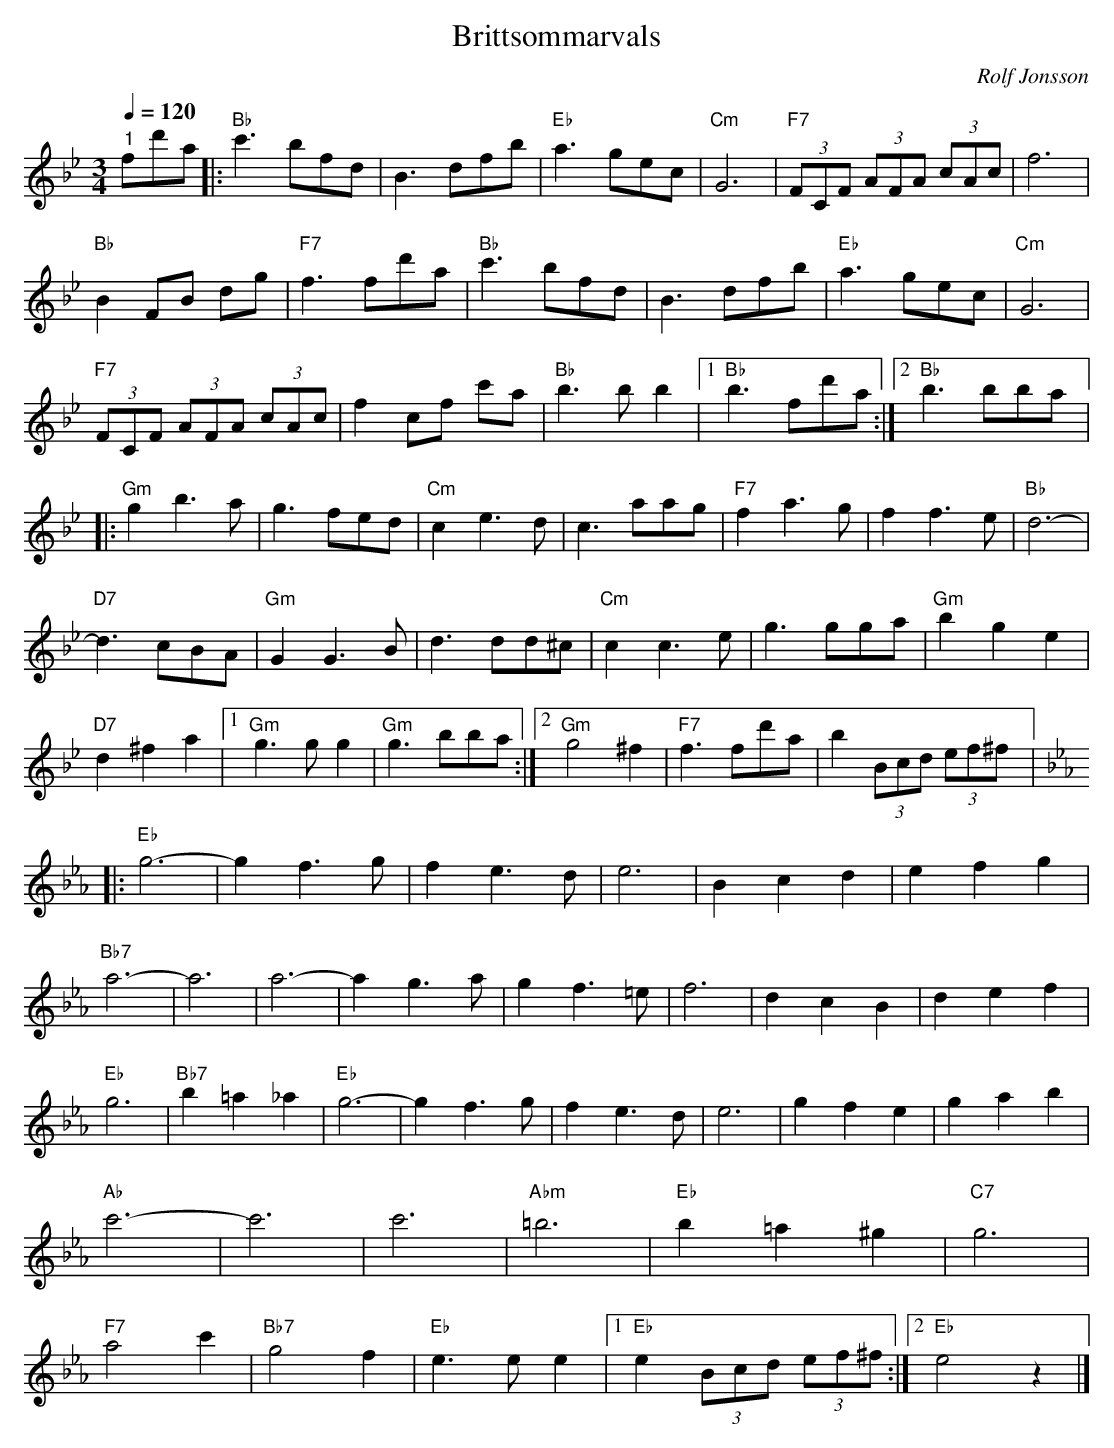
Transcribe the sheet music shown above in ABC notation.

X:1
T:Brittsommarvals
C:Rolf Jonsson
L:1/8
Q:1/4=120
M:3/4
K:Bb
V:1
"^1" fd'a |:"Bb" c'3 bfd | B3 dfb |"Eb" a3 gec |"Cm" G6 |"F7" (3FCF (3AFA (3cAc | f6 |
"Bb" B2 FB dg | "F7" f3 fd'a | "Bb" c'3 bfd | B3 dfb | "Eb" a3 gec | "Cm" G6 |
"F7" (3FCF (3AFA (3cAc | f2 cf c'a | "Bb" b3 b b2 |1"Bb" b3 fd'a :|2"Bb" b3 bba |:
"Gm" g2 b3 a | g3 fed |"Cm" c2 e3 d | c3 aag | "F7" f2 a3 g | f2 f3 e |"Bb" d6- |
"D7" d3 cBA |"Gm" G2 G3 B | d3 dd^c |"Cm" c2 c3 e | g3 gga | "Gm" b2 g2 e2 |
"D7" d2 ^f2 a2 |1"Gm" g3 g g2 |"Gm" g3 bba :|2"Gm" g4 ^f2 |"F7" f3 fd'a | b2 (3Bcd (3ef^f |:
[K:Eb]"Eb" g6- | g2 f3 g | f2 e3 d | e6 | B2 c2 d2 | e2 f2 g2 |
"Bb7" a6- | a6 | a6- | a2 g3 a | g2 f3 =e | f6 | d2 c2 B2 | d2 e2 f2 |
"Eb" g6 | "Bb7" b2 =a2 _a2 | "Eb" g6- | g2 f3 g | f2 e3 d | e6 | g2 f2 e2 | g2 a2 b2 |
"Ab" c'6- | c'6 | c'6 |"Abm" =b6 |"Eb" b2 =a2 ^g2 |"C7" g6 |
"F7" a4 c'2 |"Bb7" g4 f2 |"Eb" e3 e e2 |1"Eb" e2 (3Bcd (3ef^f :|2"Eb" e4 z2 |]
